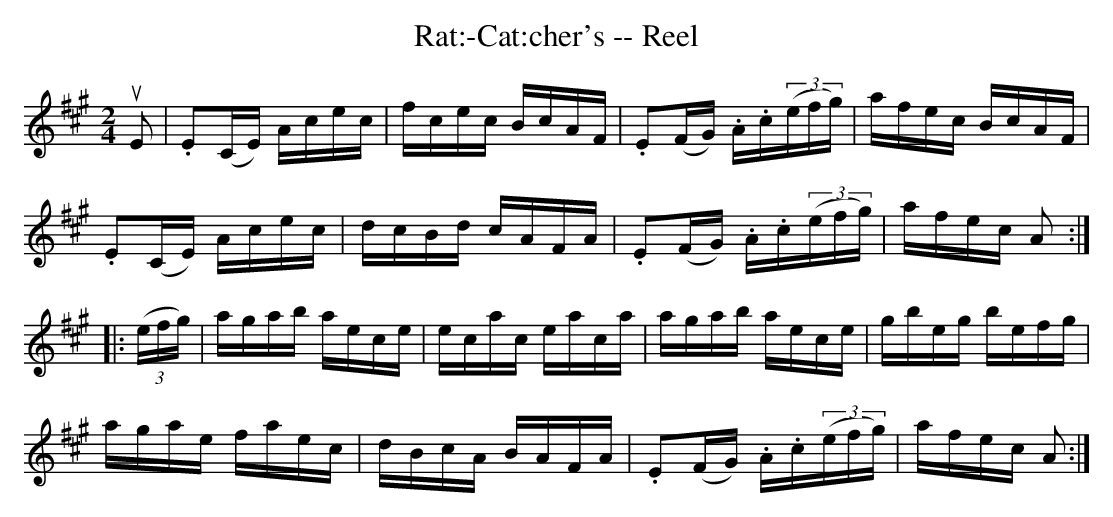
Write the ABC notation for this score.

X:1
T:Rat:-Cat:cher's -- Reel
M:2/4
L:1/16
K:A
uE2|\
.E2(CE) Acec | fcec BcAF | .E2(FG) .A.c((3efg) | afec BcAF |
.E2(CE) Acec | dcBd cAFA | .E2(FG) .A.c((3efg) | afec A2  ::
((3efg)|\
agab aece | ecac eaca | agab     aece       | gbeg befg |
agae faec | dBcA BAFA | .E2(FG) .A.c((3efg) | afec A2  :|
